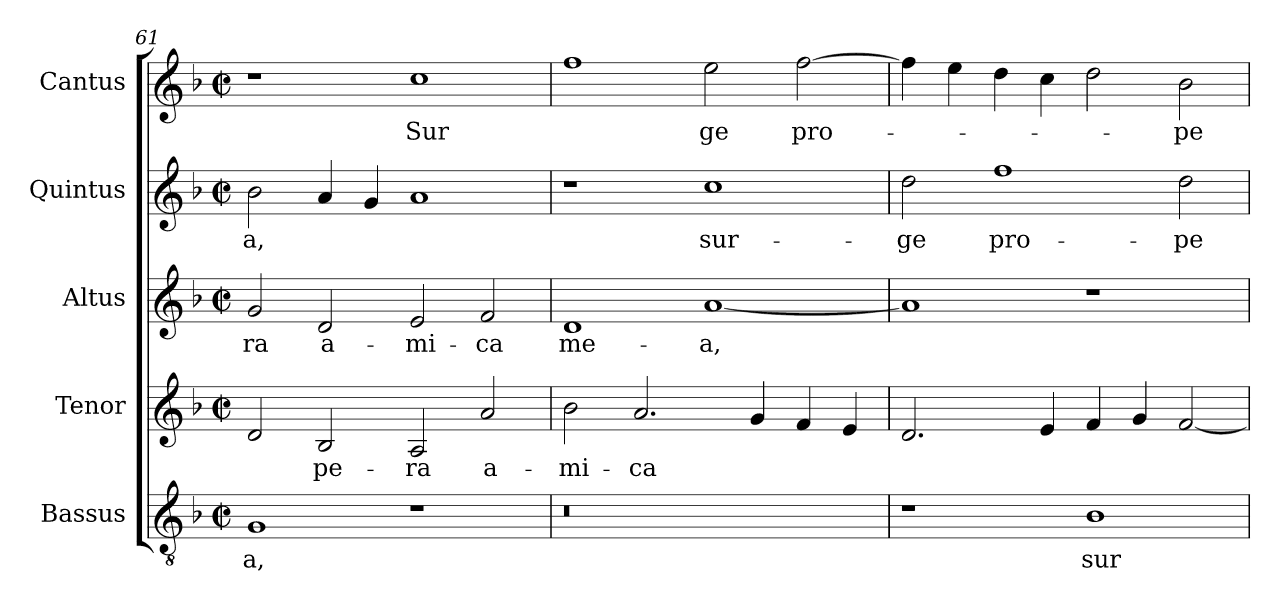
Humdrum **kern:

**kern	**text	**kern	**text	**kern	**text	**kern	**text	**kern	**text
*part5	*part5	*part4	*part4	*part3	*part3	*part2	*part2	*part1	*part1
*staff5	*staff5	*staff4	*staff4	*staff3	*staff3	*staff2	*staff2	*staff1	*staff1
*I"Bassus	*	*I"Tenor	*	*I"Altus	*	*I"Quintus	*	*I"Cantus	*
*clefGv2	*	*clefG2	*	*clefG2	*	*clefG2	*	*clefG2	*
*k[b-]	*	*k[b-]	*	*k[b-]	*	*k[b-]	*	*k[b-]	*
*F:	*	*F:	*	*F:	*	*F:	*	*F:	*
*M2/2	*	*M2/2	*	*M2/2	*	*M2/2	*	*M2/2	*
*met(c|)	*	*met(c|)	*	*met(c|)	*	*met(c|)	*	*met(c|)	*
=61	=61	=61	=61	=61	=61	=61	=61	=61	=61
!	!LO:LY:b:cj	!	!	!	!LO:LY:b:cj	!	!LO:LY:b:cj	!	!
1G	a,	2d/	.	2g/	-ra	2b-\	a,	1r	.
!	!	!	!LO:LY:b:cj	!	!LO:LY:b:cj	!	!	!	!
.	.	2B-/	-pe-	2d/	a-	4a/	.	.	.
.	.	.	.	.	.	4g/	.	.	.
!	!	!	!LO:LY:b:cj	!	!LO:LY:b:cj	!	!	!	!LO:LY:b
1r	.	2A/	-ra	2e/	-mi-	1a	.	1cc	Sur
!	!	!	!LO:LY:b:cj	!	!LO:LY:b:cj	!	!	!	!
.	.	2a/	a-	2f/	-ca	.	.	.	.
!!LO:LB:g=z
=62	=62	=62	=62	=62	=62	=62	=62	=62	=62
!	!	!	!LO:LY:b:cj	!	!LO:LY:b:cj	!	!	!	!
0r	.	2b-\	-mi-	1d	me-	1r	.	1ff	.
!	!	!	!LO:LY:b:cj	!	!	!	!	!	!
.	.	2.a/	-ca	.	.	.	.	.	.
!	!	!	!	!	!LO:LY:b:cj	!	!LO:LY:b:cj	!	!LO:LY:b:cj
.	.	.	.	[<1a	-a,	1cc	sur-	2ee\	ge
.	.	4g/	.	.	.	.	.	.	.
!	!	!	!	!	!	!	!	!	!LO:LY:b
.	.	4f/	.	.	.	.	.	[>2ff\	pro-
.	.	4e/	.	.	.	.	.	.	.
=63	=63	=63	=63	=63	=63	=63	=63	=63	=63
!	!	!	!	!	!	!	!LO:LY:b:cj	!	!
1r	.	2.d/	.	1a]	.	2dd\	-ge	4ff\]	.
.	.	.	.	.	.	.	.	4ee\	.
!	!	!	!	!	!	!	!LO:LY:b:cj	!	!
.	.	.	.	.	.	1ff	pro-	4dd\	.
.	.	4e/	.	.	.	.	.	4cc\	.
!	!LO:LY:b:cj	!	!	!	!	!	!	!	!
1B-	sur	4f/	.	1r	.	.	.	2dd\	.
.	.	4g/	.	.	.	.	.	.	.
!	!	!	!	!	!	!	!LO:LY:b:cj	!	!LO:LY:b:cj
.	.	[<2f/	.	.	.	2dd\	-pe-	2b-\	-pe-
=	=	=	=	=	=	=	=	=	=
*-	*-	*-	*-	*-	*-	*-	*-	*-	*-
